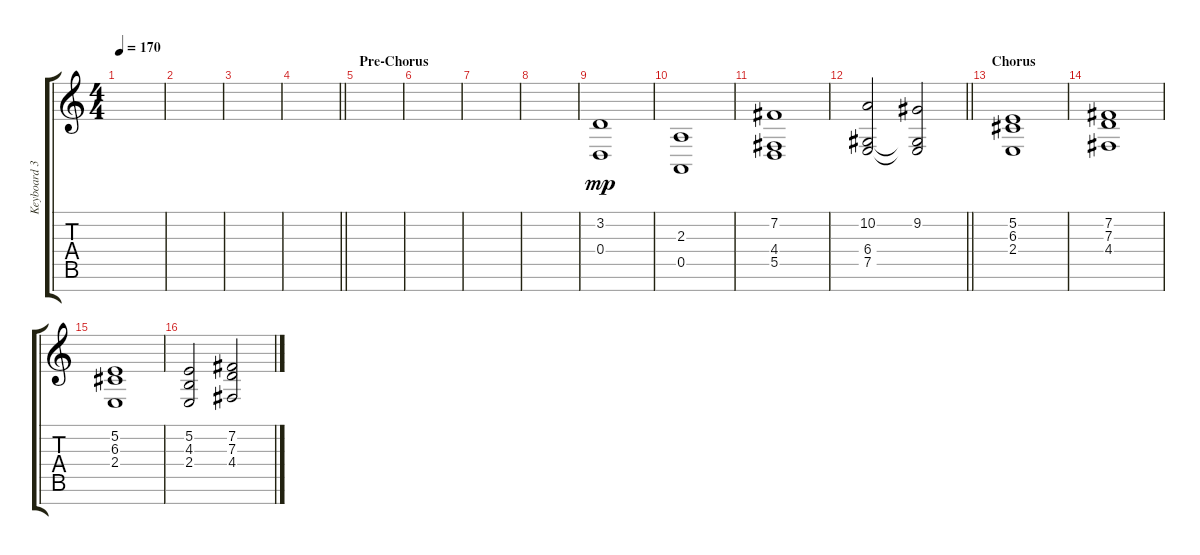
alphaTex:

\track ("Keyboard 3" "Keyboard 3") {instrument brasssection}
\staff {score tabs}
\tuning (E4 B3 G3 D3 A2 E2 B1) {hide}
\ts (4 4)
\tempo 170
\clef g2
\ks c
|
|
|
\barLineRight lightlight
|
\section ("" "Pre-Chorus")
|
|
|
|
(3.2 0.4).1{dy mp} |
(2.3 0.5).1 |
(7.2 4.4 5.5).1 |
\barLineRight lightlight
(10.2 6.4 7.5).2 (9.2 6.4{t} 7.5{t}).2 |
\section ("" "Chorus")
(5.2 6.3 2.4).1 |
(7.2 7.3 4.4).1 |
(5.2 6.3 2.4).1 |
(5.2 4.3 2.4).2 (7.2 7.3 4.4).2
